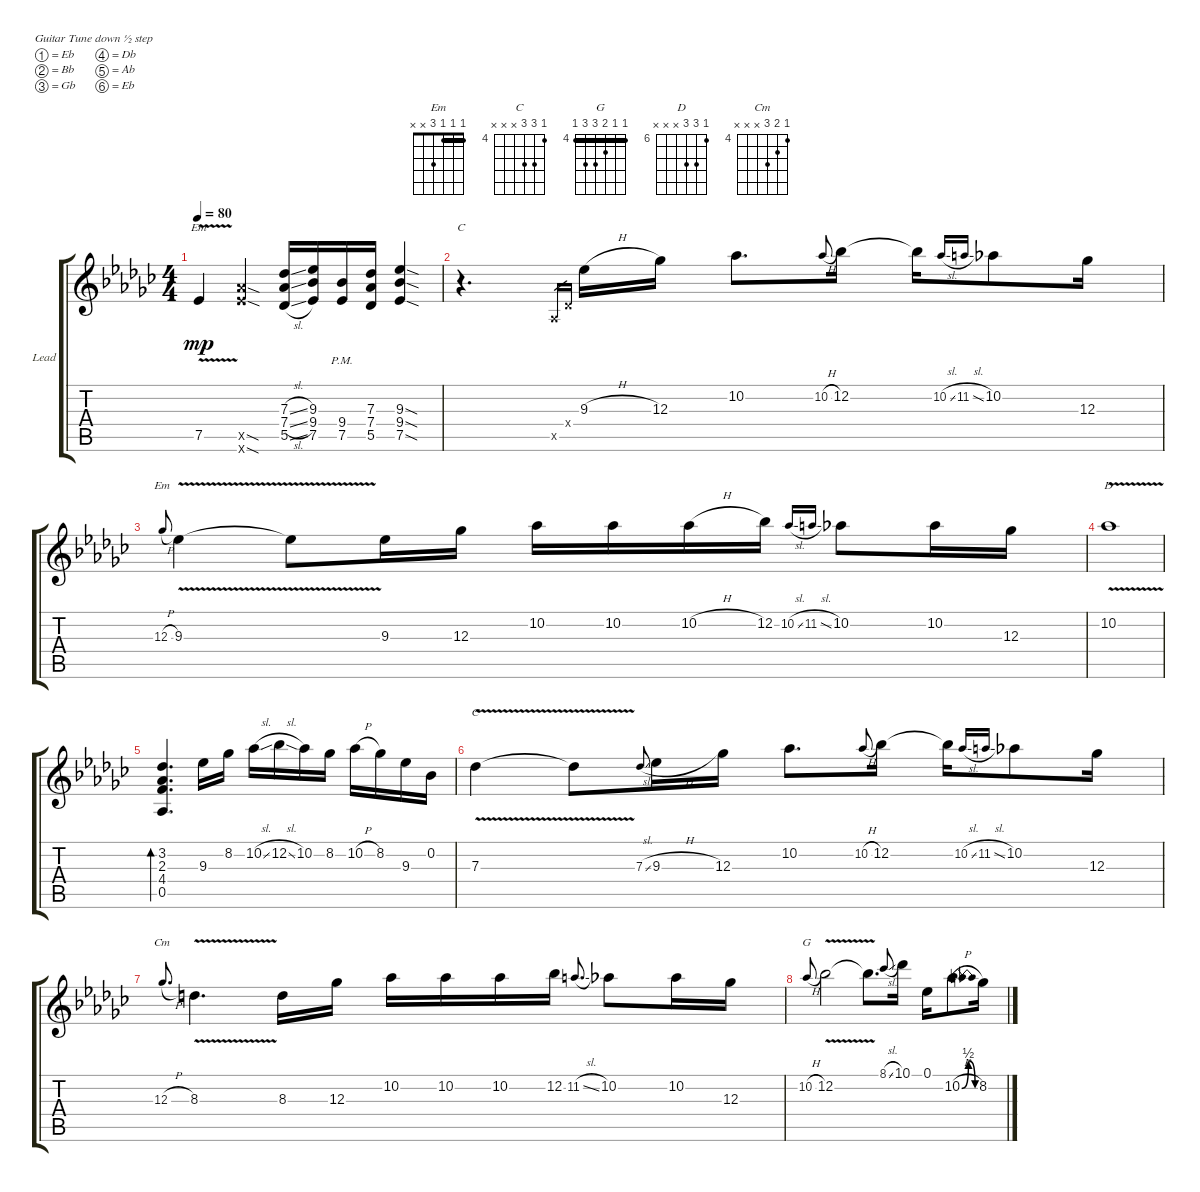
\bracketExtendMode groupsimilarinstruments
\firstSystemTrackNameOrientation horizontal
\otherSystemsTrackNameOrientation horizontal
\track ("Lead" "Lead") {instrument overdrivenguitar}
\staff {score tabs}
\tuning (Eb4 Bb3 Gb3 Db3 Ab2 Eb2)
\chord ("Em" 1 1 1 3 x x) {barre (1 1)}
\chord ("C" 4 6 6 x x x) {firstfret 4}
\chord ("G" 4 4 5 6 6 4) {firstfret 4 barre (4 4)}
\chord ("D" 6 8 8 x x x) {firstfret 6}
\chord ("Cm" 4 5 6 x x x) {firstfret 4}
\ts (4 4)
\tempo 80
\clef g2
\scale
0.485108
\ks ebminor
7.5{v}.4{ch "Em" dy mp} (12.6{sod x} 12.5{sod x}).4 (7.3{sl} 7.4{sl} 5.5{sl}).16 (9.3 9.4 7.5).16 (9.4{pm} 7.5{pm}).16 (7.3 7.4 5.5).16 (9.3{sod} 9.4{sod} 7.5{sod}).4 |
\scale
0.514866 r.4{d ch "C"} 0.5{x}.16{gr} 0.4{x}.16{gr} 9.3{h}.16 12.3.16 10.2.8{d} 10.2{h}.8{gr onbeat} 12.2.16 12.2{t}.16 10.2{sl}.16{gr onbeat} 11.2{sl}.16{gr onbeat} 10.2.8 12.3.16 |
\scale
0.48481 12.3{h}.8{ch "Em" gr onbeat} 9.3{v}.4 9.3{v t}.8 9.3.16 12.3.16 10.2.16 10.2.16 10.2{h}.16 12.2.16 10.2{sl}.16{gr onbeat} 11.2{sl}.16{gr onbeat} 10.2.8 10.2.16 12.3.16 |
\scale
0.512825 10.2{v}.1{ch "D"} |
\scale
0.486015 (0.5 4.4 2.3 3.2).4{d bd 214} 9.3.16 8.2.16 10.2{sl}.16 12.2{sl}.16 10.2.16 8.2.16 10.2{h}.16 8.2.16 9.3.16 0.2.16 |
\scale
0.513927 7.3{v}.4{ch "C"} 7.3{v t}.8 7.3{sl}.8{gr onbeat} 9.3{h}.16 12.3.16 10.2.8{d} 10.2{h}.8{gr onbeat} 12.2.16 12.2{t}.16 10.2{sl}.16{gr onbeat} 11.2{sl}.16{gr onbeat} 10.2.8 12.3.16 |
\scale
0.485858 12.3{h}.8{d ch "Cm" gr onbeat} 8.3{v}.4{d} 8.3.16 12.3.16 10.2.16 10.2.16 10.2.16 12.2.16 11.2{sl}.8{d gr onbeat} 10.2.8 10.2.16 12.3.16 |
\scale
0.514097 10.2{h}.8{ch "G" gr onbeat} 12.2{v}.2 12.2{v t}.8{d} 8.1{sl}.8{gr onbeat} 10.1.16 0.1.16 10.2{be (bendrelease 17.4 0 27.599999999999998 2 27.599999999999998 2 40.8 0) h}.8 8.2.16
